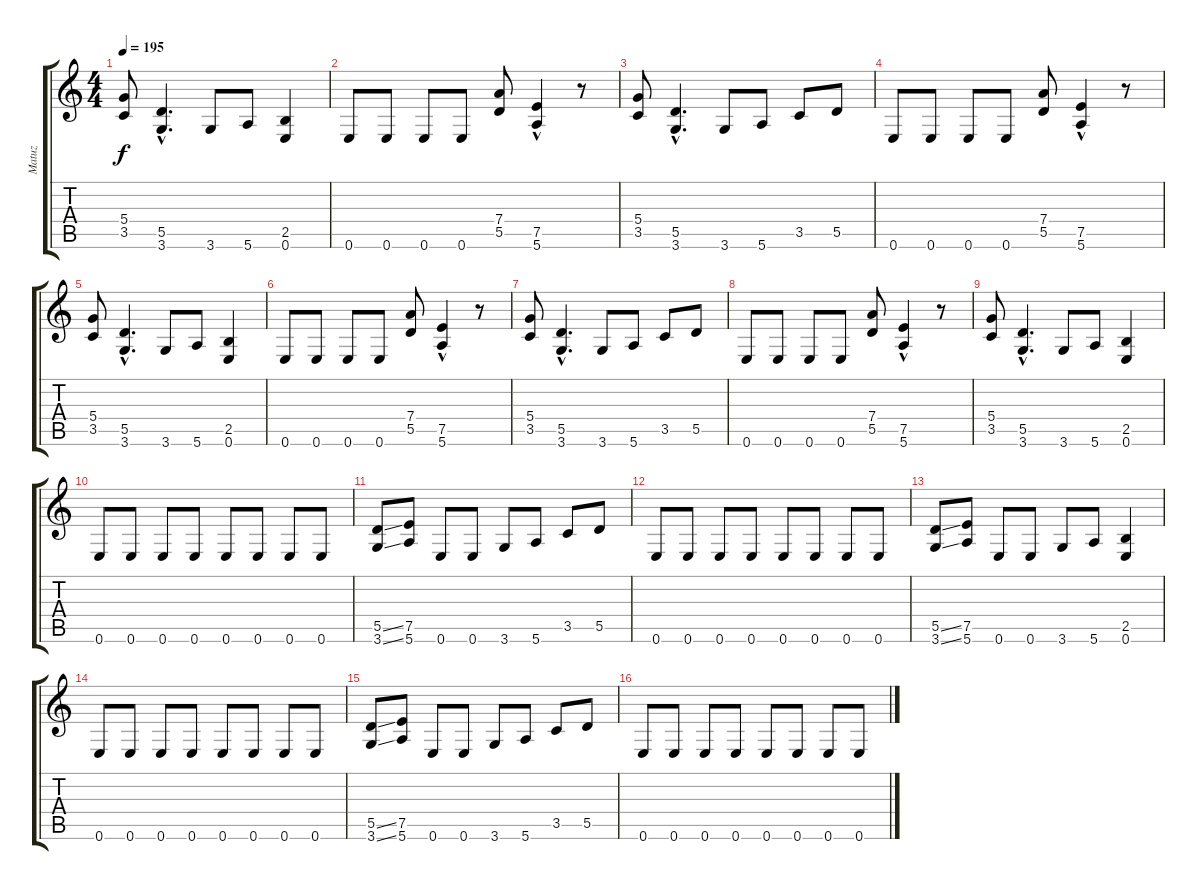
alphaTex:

\track ("Matuz" "Matuz") {instrument overdrivenguitar}
\staff {score tabs}
\tuning (E4 B3 G3 D3 A2 E2) {hide}
\ts (4 4)
\tempo 195
\clef g2
\ks c
(5.4 3.5).8{dy f} (5.5{hac} 3.6{hac}).4{d} 3.6.8 5.6.8 (2.5 0.6).4 |
0.6.8 0.6.8 0.6.8 0.6.8 (7.4 5.5).8 (7.5{hac} 5.6{hac}).4 r.8 |
(5.4 3.5).8 (5.5{hac} 3.6{hac}).4{d} 3.6.8 5.6.8 3.5.8 5.5.8 |
0.6.8 0.6.8 0.6.8 0.6.8 (7.4 5.5).8 (7.5{hac} 5.6{hac}).4 r.8 |
(5.4 3.5).8 (5.5{hac} 3.6{hac}).4{d} 3.6.8 5.6.8 (2.5 0.6).4 |
0.6.8 0.6.8 0.6.8 0.6.8 (7.4 5.5).8 (7.5{hac} 5.6{hac}).4 r.8 |
(5.4 3.5).8 (5.5{hac} 3.6{hac}).4{d} 3.6.8 5.6.8 3.5.8 5.5.8 |
0.6.8 0.6.8 0.6.8 0.6.8 (7.4 5.5).8 (7.5{hac} 5.6{hac}).4 r.8 |
(5.4 3.5).8 (5.5{hac} 3.6{hac}).4{d} 3.6.8 5.6.8 (2.5 0.6).4 |
0.6.8 0.6.8 0.6.8 0.6.8 0.6.8 0.6.8 0.6.8 0.6.8 |
(5.5{ss} 3.6{ss}).8 (7.5 5.6).8 0.6.8 0.6.8 3.6.8 5.6.8 3.5.8 5.5.8 |
0.6.8 0.6.8 0.6.8 0.6.8 0.6.8 0.6.8 0.6.8 0.6.8 |
(5.5{ss} 3.6{ss}).8 (7.5 5.6).8 0.6.8 0.6.8 3.6.8 5.6.8 (2.5 0.6).4 |
0.6.8 0.6.8 0.6.8 0.6.8 0.6.8 0.6.8 0.6.8 0.6.8 |
(5.5{ss} 3.6{ss}).8 (7.5 5.6).8 0.6.8 0.6.8 3.6.8 5.6.8 3.5.8 5.5.8 |
0.6.8 0.6.8 0.6.8 0.6.8 0.6.8 0.6.8 0.6.8 0.6.8
